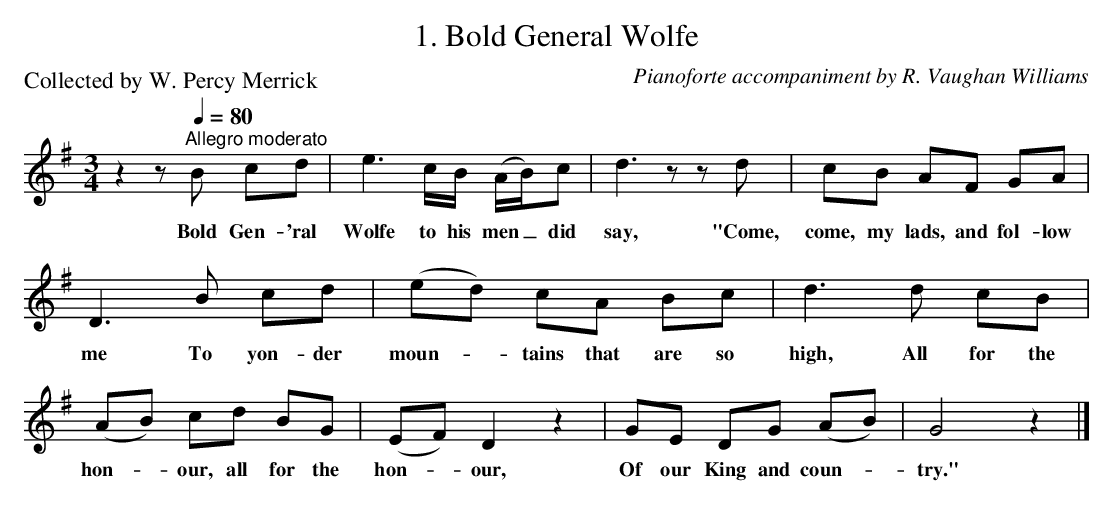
X:1
T:1. Bold General Wolfe
C:Pianoforte accompaniment by R. Vaughan Williams
P:Collected by W. Percy Merrick
L:1/8
M:3/4
K:G
z2 z[Q:1/4=80]"^Allegro moderato" B cd | e3 c/B/ (A/B/)c | d3 z z d | cB AF GA |$ D3 B cd |
w: Bold Gen- 'ral|Wolfe to his men _ did|say, "Come,|come, my lads, and fol- low|me To yon- der|
(ed) cA Bc | d3 d cB |$ (AB) cd BG | (EF) D2 z2 | GE DG (AB) | G4 z2 |]
w: moun- * tains that are so|high, All for the|hon- * our, all for the|hon- * our,|Of our King and coun- *|try."|
